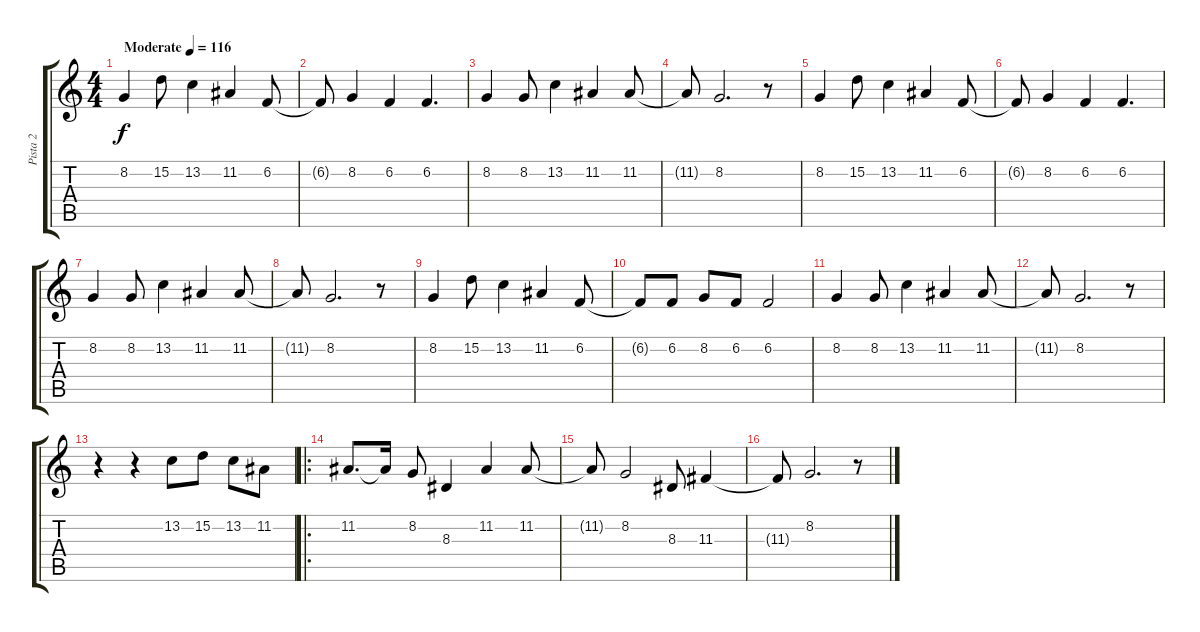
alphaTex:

\track ("Pista 2" "Pista 2") {instrument voiceoohs}
\staff {score tabs}
\tuning (E4 B3 G3 D3 A2 E2) {hide}
\ts (4 4)
\tempo (116 "Moderate")
\clef g2
\ks c
8.2.4{dy f instrument voiceoohs} 15.2.8 13.2.4 11.2.4 6.2.8 |
6.2{t}.8 8.2.4 6.2.4 6.2.4{d} |
8.2.4 8.2.8 13.2.4 11.2.4 11.2.8 |
11.2{t}.8 8.2.2{d} r.8 |
8.2.4 15.2.8 13.2.4 11.2.4 6.2.8 |
6.2{t}.8 8.2.4 6.2.4 6.2.4{d} |
8.2.4 8.2.8 13.2.4 11.2.4 11.2.8 |
11.2{t}.8 8.2.2{d} r.8 |
8.2.4 15.2.8 13.2.4 11.2.4 6.2.8 |
6.2{t}.8 6.2.8 8.2.8 6.2.8 6.2.2 |
8.2.4 8.2.8 13.2.4 11.2.4 11.2.8 |
11.2{t}.8 8.2.2{d} r.8 |
r.4 r.4 13.2.8 15.2.8 13.2.8 11.2.8 |
\ro
11.2.8{d} 11.2{t}.16 8.2.8 8.3.4 11.2.4 11.2.8 |
11.2{t}.8 8.2.2 8.3.8 11.3.4 |
11.3{t}.8 8.2.2{d} r.8
